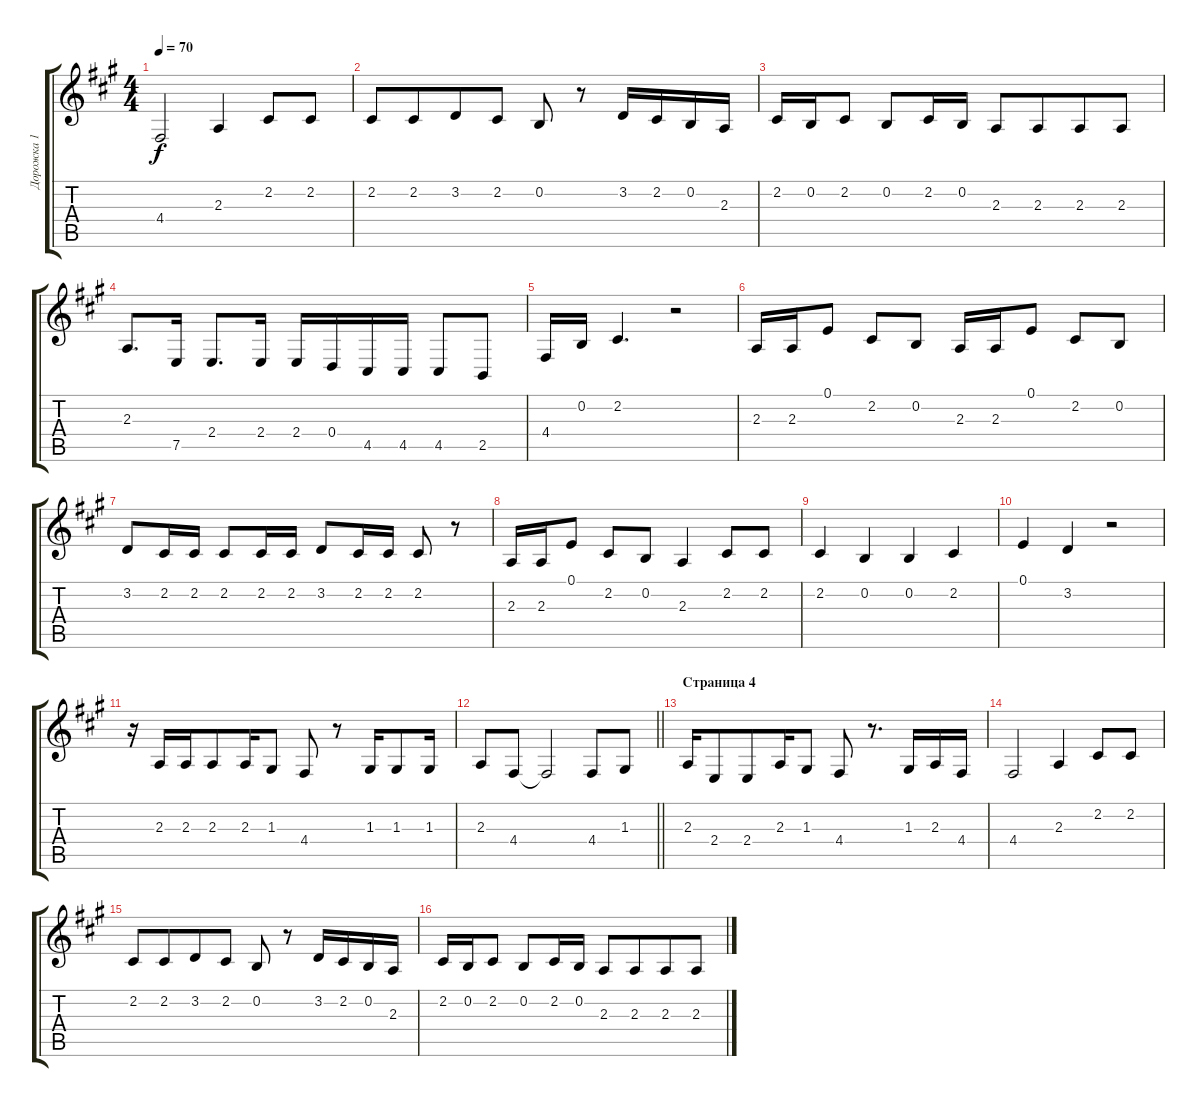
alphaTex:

\track ("Дорожка 1" "Дорожка 1") {instrument acousticgrandpiano}
\staff {score tabs}
\tuning (E4 B3 G3 D3 A2 E2) {hide}
\ts (4 4)
\tempo 70
\clef g2
\ks a
4.4.2{dy f} 2.3.4 2.2.8 2.2.8 |
2.2.8 2.2.8{beam merge} 3.2.8 2.2.8 0.2.8 r.8 3.2.16 2.2.16 0.2.16 2.3.16 |
2.2.16 0.2.16 2.2.8 0.2.8 2.2.16 0.2.16 2.3.8 2.3.8{beam merge} 2.3.8 2.3.8 |
2.3.8{d} 7.5.16 2.4.8{d} 2.4.16 2.4.16 0.4.16 4.5.16 4.5.16 4.5.8 2.5.8 |
4.4.16 0.2.16 2.2.4{d} r.2 |
2.3.16 2.3.16 0.1.8 2.2.8 0.2.8 2.3.16 2.3.16 0.1.8 2.2.8 0.2.8 |
3.2.8 2.2.16 2.2.16 2.2.8 2.2.16 2.2.16 3.2.8 2.2.16 2.2.16 2.2.8 r.8 |
2.3.16 2.3.16 0.1.8 2.2.8 0.2.8 2.3.4 2.2.8 2.2.8 |
2.2.4 0.2.4 0.2.4 2.2.4 |
0.1.4 3.2.4 r.2 |
r.16 2.3.16 2.3.16 2.3.8{beam merge} 2.3.16 1.3.8 4.4.8 r.8 1.3.16 1.3.8 1.3.16 |
\barLineRight lightlight
2.3.8 4.4.8 4.4{t}.2 4.4.8 1.3.8 |
\section ("" "Страница 4")
2.3.16 2.4.8 2.4.8{beam merge} 2.3.16 1.3.8 4.4.8 r.8{d} 1.3.16 2.3.16 4.4.16 |
4.4.2 2.3.4 2.2.8 2.2.8 |
2.2.8 2.2.8{beam merge} 3.2.8 2.2.8 0.2.8 r.8 3.2.16 2.2.16 0.2.16 2.3.16 |
2.2.16 0.2.16 2.2.8 0.2.8 2.2.16 0.2.16 2.3.8 2.3.8{beam merge} 2.3.8 2.3.8
